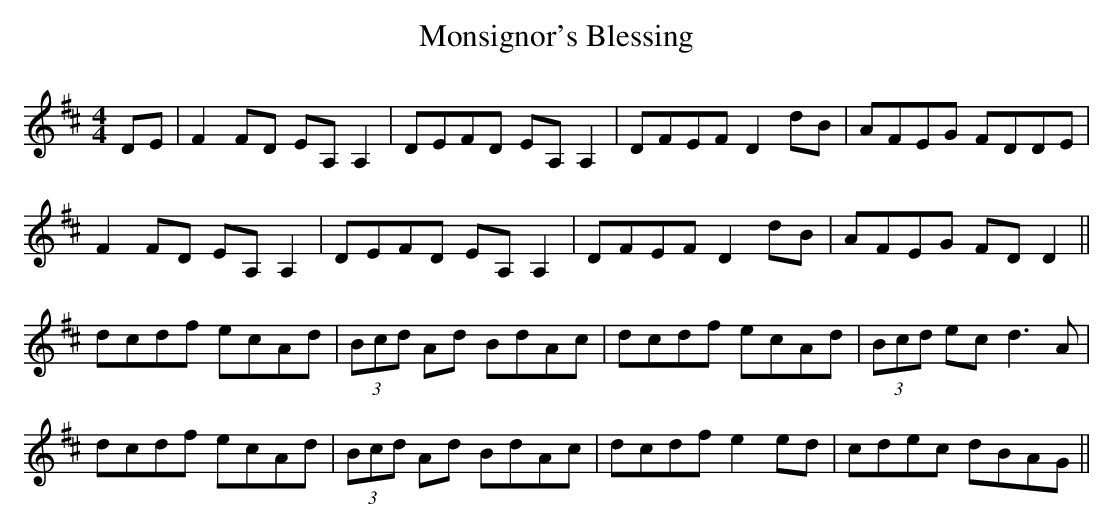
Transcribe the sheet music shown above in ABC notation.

X:1
T: Monsignor's Blessing
M: 4/4
L: 1/8
K: D
DE | F2 FD EA, A,2 | DEFD EA, A,2 | DFEF D2 dB |\
AFEG FDDE |
F2 FD EA, A,2 | DEFD EA, A,2 | DFEF D2 dB |\
AFEG FD D2 ||
dcdf ecAd | (3Bcd Ad BdAc | dcdf ecAd |\
(3Bcd ec d3 A |
dcdf ecAd | (3Bcd Ad BdAc | dcdf e2 ed |\
cdec dBAG ||
